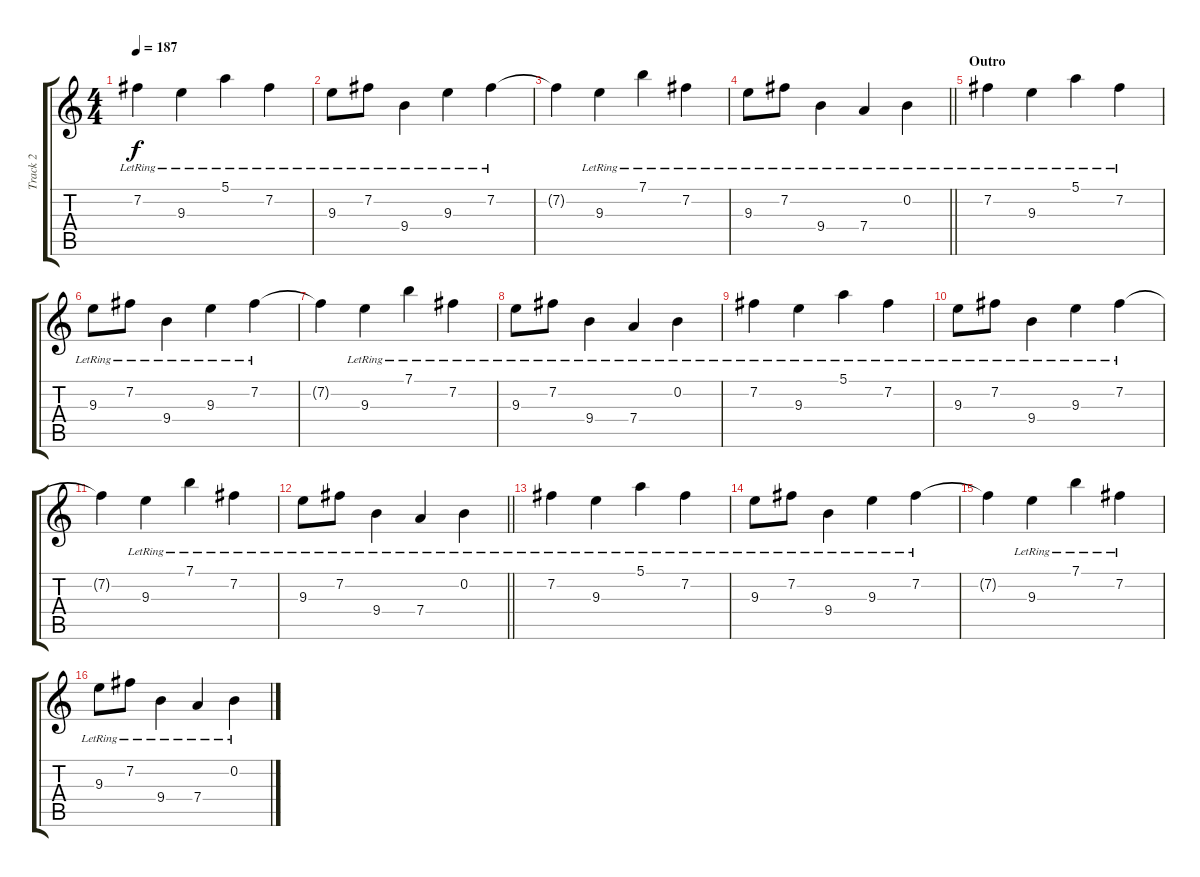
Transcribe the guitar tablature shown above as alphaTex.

\track ("Track 2" "Track 2") {instrument acousticguitarsteel}
\staff {score tabs}
\tuning (E4 B3 G3 D3 A2 E2) {hide}
\ts (4 4)
\tempo 187
\clef g2
\ks c
7.2{lr}.4{dy f} 9.3{lr}.4 5.1{lr}.4 7.2{lr}.4 |
9.3{lr}.8 7.2{lr}.8 9.4{lr}.4 9.3{lr}.4 7.2{lr}.4 |
7.2{t}.4 9.3{lr}.4 7.1{lr}.4 7.2{lr}.4 |
\barLineRight lightlight
9.3{lr}.8 7.2{lr}.8 9.4{lr}.4 7.4{lr}.4 0.2{lr}.4 |
\section ("" "Outro")
7.2{lr}.4 9.3{lr}.4 5.1{lr}.4 7.2{lr}.4 |
9.3{lr}.8 7.2{lr}.8 9.4{lr}.4 9.3{lr}.4 7.2{lr}.4 |
7.2{t}.4 9.3{lr}.4 7.1{lr}.4 7.2{lr}.4 |
9.3{lr}.8 7.2{lr}.8 9.4{lr}.4 7.4{lr}.4 0.2{lr}.4 |
7.2{lr}.4 9.3{lr}.4 5.1{lr}.4 7.2{lr}.4 |
9.3{lr}.8 7.2{lr}.8 9.4{lr}.4 9.3{lr}.4 7.2{lr}.4 |
7.2{t}.4 9.3{lr}.4 7.1{lr}.4 7.2{lr}.4 |
\barLineRight lightlight
9.3{lr}.8 7.2{lr}.8 9.4{lr}.4 7.4{lr}.4 0.2{lr}.4 |
7.2{lr}.4 9.3{lr}.4 5.1{lr}.4 7.2{lr}.4 |
9.3{lr}.8 7.2{lr}.8 9.4{lr}.4 9.3{lr}.4 7.2{lr}.4 |
7.2{t}.4 9.3{lr}.4 7.1{lr}.4 7.2{lr}.4 |
9.3{lr}.8 7.2{lr}.8 9.4{lr}.4 7.4{lr}.4 0.2{lr}.4
